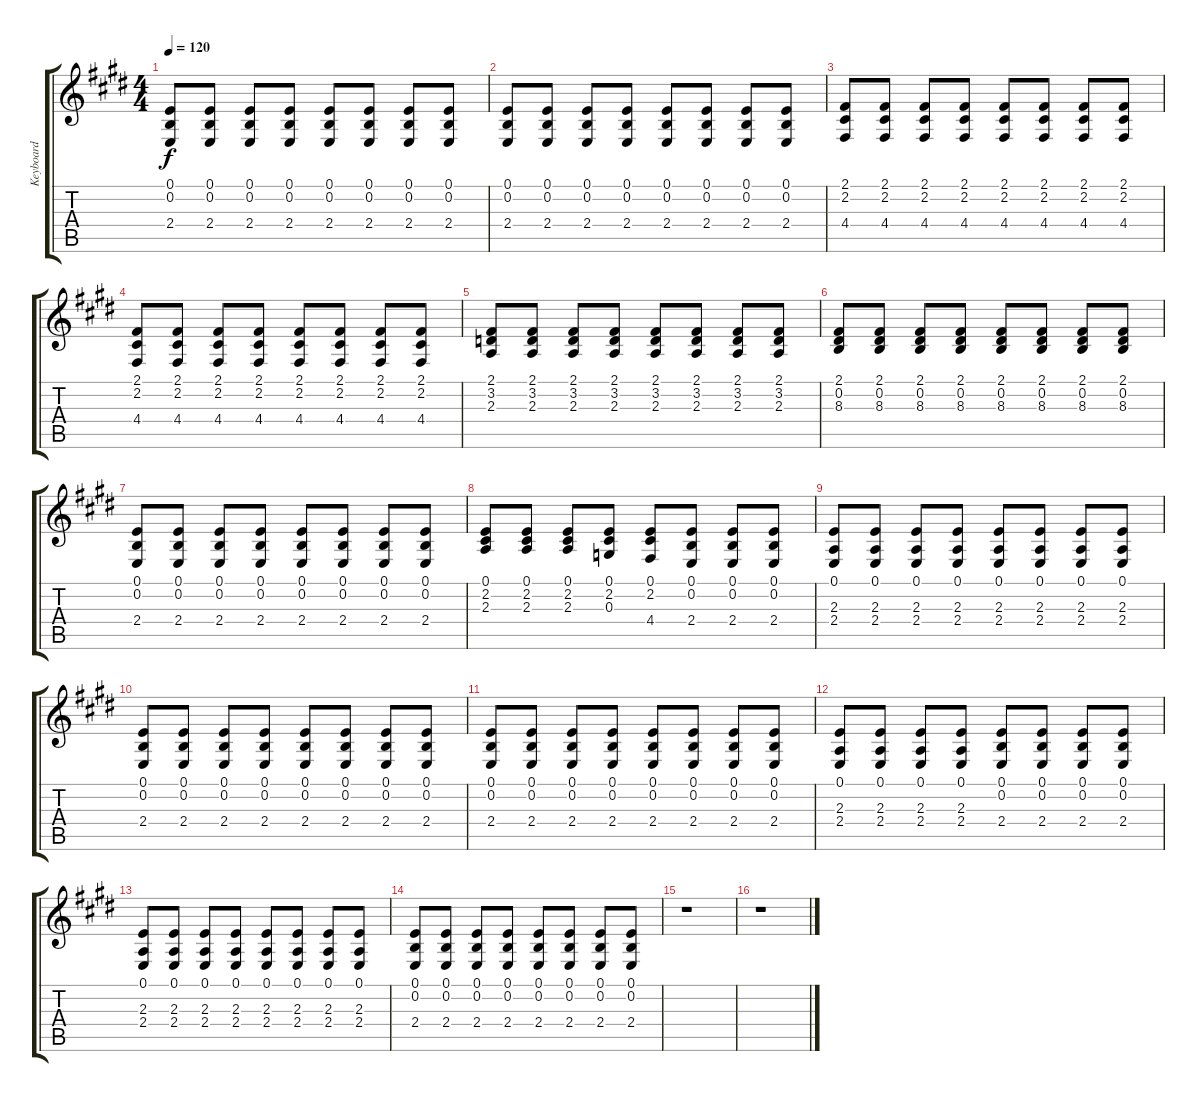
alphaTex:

\track ("Keyboard" "Keyboard") {instrument lead2sawtooth}
\staff {score tabs}
\tuning (E4 B3 G3 D3 A2 E2) {hide}
\ts (4 4)
\tempo 120
\clef g2
\ks e
(0.1 0.2 2.4).8{dy f} (0.1 0.2 2.4).8 (0.1 0.2 2.4).8 (0.1 0.2 2.4).8 (0.1 0.2 2.4).8 (0.1 0.2 2.4).8 (0.1 0.2 2.4).8 (0.1 0.2 2.4).8 |
(0.1 0.2 2.4).8 (0.1 0.2 2.4).8 (0.1 0.2 2.4).8 (0.1 0.2 2.4).8 (0.1 0.2 2.4).8 (0.1 0.2 2.4).8 (0.1 0.2 2.4).8 (0.1 0.2 2.4).8 |
(2.1 2.2 4.4).8 (2.1 2.2 4.4).8 (2.1 2.2 4.4).8 (2.1 2.2 4.4).8 (2.1 2.2 4.4).8 (2.1 2.2 4.4).8 (2.1 2.2 4.4).8 (2.1 2.2 4.4).8 |
(2.1 2.2 4.4).8 (2.1 2.2 4.4).8 (2.1 2.2 4.4).8 (2.1 2.2 4.4).8 (2.1 2.2 4.4).8 (2.1 2.2 4.4).8 (2.1 2.2 4.4).8 (2.1 2.2 4.4).8 |
(2.1 3.2 2.3).8 (2.1 3.2 2.3).8 (2.1 3.2 2.3).8 (2.1 3.2 2.3).8 (2.1 3.2 2.3).8 (2.1 3.2 2.3).8 (2.1 3.2 2.3).8 (2.1 3.2 2.3).8 |
(2.1 0.2 8.3).8 (2.1 0.2 8.3).8 (2.1 0.2 8.3).8 (2.1 0.2 8.3).8 (2.1 0.2 8.3).8 (2.1 0.2 8.3).8 (2.1 0.2 8.3).8 (2.1 0.2 8.3).8 |
(0.1 0.2 2.4).8 (0.1 0.2 2.4).8 (0.1 0.2 2.4).8 (0.1 0.2 2.4).8 (0.1 0.2 2.4).8 (0.1 0.2 2.4).8 (0.1 0.2 2.4).8 (0.1 0.2 2.4).8 |
(0.1 2.2 2.3).8 (0.1 2.2 2.3).8 (0.1 2.2 2.3).8 (0.1 2.2 0.3).8 (0.1 2.2 4.4).8 (0.1 0.2 2.4).8 (0.1 0.2 2.4).8 (0.1 0.2 2.4).8 |
(0.1 2.3 2.4).8 (0.1 2.3 2.4).8 (0.1 2.3 2.4).8 (0.1 2.3 2.4).8 (0.1 2.3 2.4).8 (0.1 2.3 2.4).8 (0.1 2.3 2.4).8 (0.1 2.3 2.4).8 |
(0.1 0.2 2.4).8 (0.1 0.2 2.4).8 (0.1 0.2 2.4).8 (0.1 0.2 2.4).8 (0.1 0.2 2.4).8 (0.1 0.2 2.4).8 (0.1 0.2 2.4).8 (0.1 0.2 2.4).8 |
(0.1 0.2 2.4).8 (0.1 0.2 2.4).8 (0.1 0.2 2.4).8 (0.1 0.2 2.4).8 (0.1 0.2 2.4).8 (0.1 0.2 2.4).8 (0.1 0.2 2.4).8 (0.1 0.2 2.4).8 |
(0.1 2.3 2.4).8 (0.1 2.3 2.4).8 (0.1 2.3 2.4).8 (0.1 2.3 2.4).8 (0.1 0.2 2.4).8 (0.1 0.2 2.4).8 (0.1 0.2 2.4).8 (0.1 0.2 2.4).8 |
(0.1 2.3 2.4).8 (0.1 2.3 2.4).8 (0.1 2.3 2.4).8 (0.1 2.3 2.4).8 (0.1 2.3 2.4).8 (0.1 2.3 2.4).8 (0.1 2.3 2.4).8 (0.1 2.3 2.4).8 |
(0.1 0.2 2.4).8 (0.1 0.2 2.4).8 (0.1 0.2 2.4).8 (0.1 0.2 2.4).8 (0.1 0.2 2.4).8 (0.1 0.2 2.4).8 (0.1 0.2 2.4).8 (0.1 0.2 2.4).8 |
r.1 |
r.1
